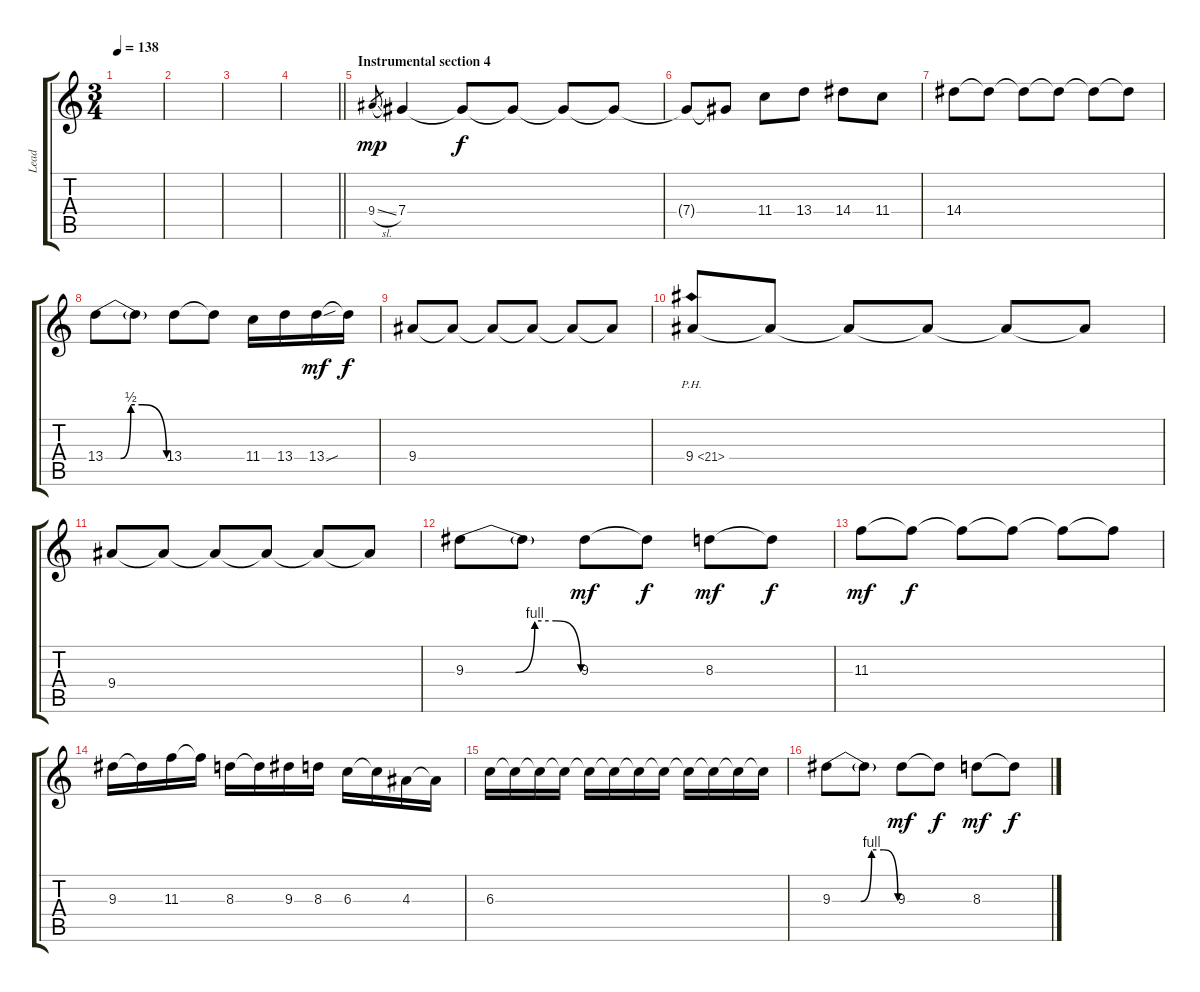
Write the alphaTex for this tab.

\track ("Lead" "Lead") {instrument distortionguitar}
\staff {score tabs}
\tuning (Eb4 Bb3 Gb3 Db3 Ab2 Eb2) {hide}
\ts (3 4)
\tempo 138
\clef g2
\ks c
|
|
|
\barLineRight lightlight
|
\section ("" "Instrumental section 4")
9.4{sl}.8{gr dy mp} 7.4.4{volume 14 instrument distortionguitar} 7.4{t}.8{dy f} 7.4{t}.8 7.4{t}.8 7.4{t}.8 |
7.4{t}.8 7.4{t}.8 11.4.8 13.4.8 14.4.8 11.4.8 |
14.4.8 14.4{t}.8 14.4{t}.8 14.4{t}.8 14.4{t}.8 14.4{t}.8 |
13.4{be (custom 0 0 15 0 25 2 36 2 60 0)}.8 13.4{t}.8 13.4.8 13.4{t}.8 11.4.16 13.4.16 13.4{sou}.16{dy mf} 13.4{t}.16{dy f} |
9.4.8 9.4{t}.8 9.4{t}.8 9.4{t}.8 9.4{t}.8 9.4{t}.8 |
9.4{ph 12}.8 9.4{t}.8 9.4{t}.8 9.4{t}.8 9.4{t}.8 9.4{t}.8 |
9.4.8 9.4{t}.8 9.4{t}.8 9.4{t}.8 9.4{t}.8 9.4{t}.8 |
9.3{be (custom 0 0 5 0 14 0 26 0 36 4 47 4 60 0)}.8 9.3{t}.8 9.3.8{dy mf} 9.3{t}.8{dy f} 8.3.8{dy mf} 8.3{t}.8{dy f} |
11.3.8{dy mf} 11.3{t}.8{dy f} 11.3{t}.8 11.3{t}.8 11.3{t}.8 11.3{t}.8 |
9.3.16 9.3{t}.16 11.3.16 11.3{t}.16 8.3.16 8.3{t}.16 9.3.16 8.3.16 6.3.16 6.3{t}.16 4.3.16 4.3{t}.16 |
6.3.16 6.3{t}.16 6.3{t}.16 6.3{t}.16 6.3{t}.16 6.3{t}.16 6.3{t}.16 6.3{t}.16 6.3{t}.16 6.3{t}.16 6.3{t}.16 6.3{t}.16 |
9.3{be (custom 0 0 5 0 14 0 26 0 36 4 47 4 60 0)}.8 9.3{t}.8 9.3.8{dy mf} 9.3{t}.8{dy f} 8.3.8{dy mf} 8.3{t}.8{dy f}
